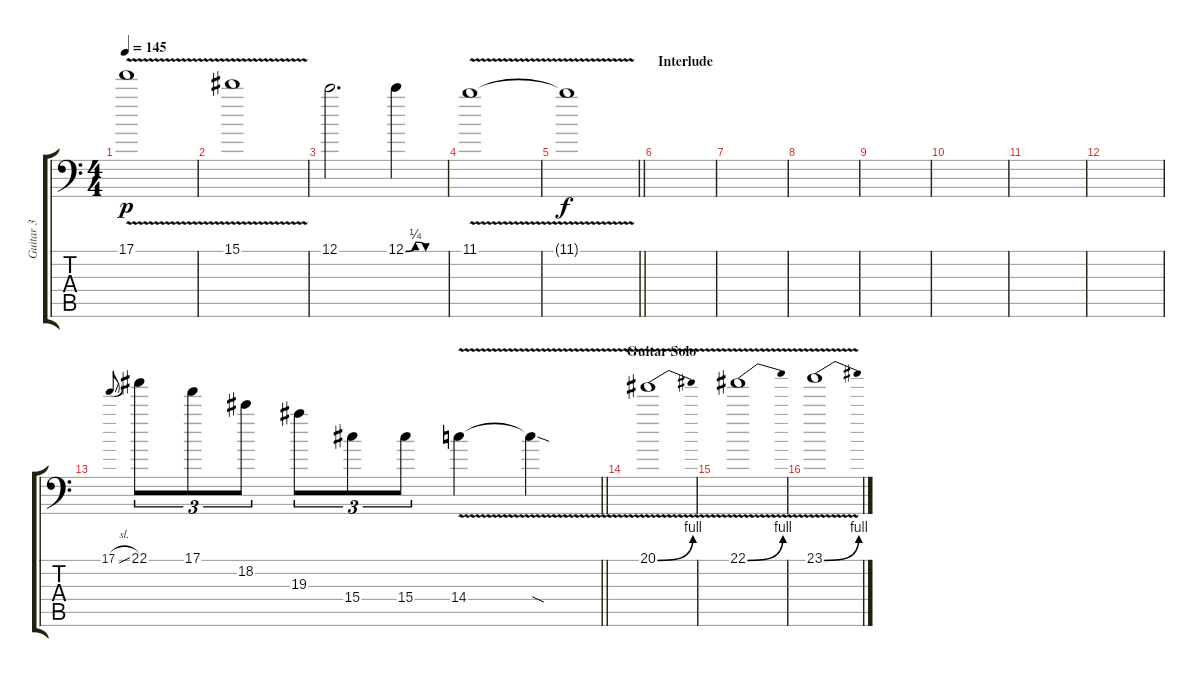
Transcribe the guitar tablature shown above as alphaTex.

\track ("Guitar 3" "Guitar 3") {instrument distortionguitar}
\staff {score tabs}
\tuning (C4 G3 Eb3 Bb2 F2 Bb1) {hide}
\ts (4 4)
\tempo 145
\clef f4
\ks c
17.1{v}.1{dy p} |
15.1{v}.1 |
12.1.2{d} 12.1{be (custom 0 0 15 1 31 0 60 0)}.4 |
11.1{v}.1 |
\barLineRight lightlight
11.1{t}.1{dy f} |
\section ("" "Interlude")
|
|
|
|
|
|
|
\barLineRight lightlight
17.1{sl}.8{gr onbeat} 22.1.8{tu (3 2) volume 12} 17.1.8{tu (3 2)} 18.2.8{tu (3 2)} 19.3.8{tu (3 2)} 15.4.8{tu (3 2)} 15.4.8{tu (3 2)} 14.4{v}.4 14.4{sod t}.4 |
\section ("" "Guitar Solo")
20.1{be (bend 0 0 60 4) v}.1 |
22.1{be (bend 0 0 60 4) v}.1 |
23.1{be (bend 0 0 60 4) v}.1
